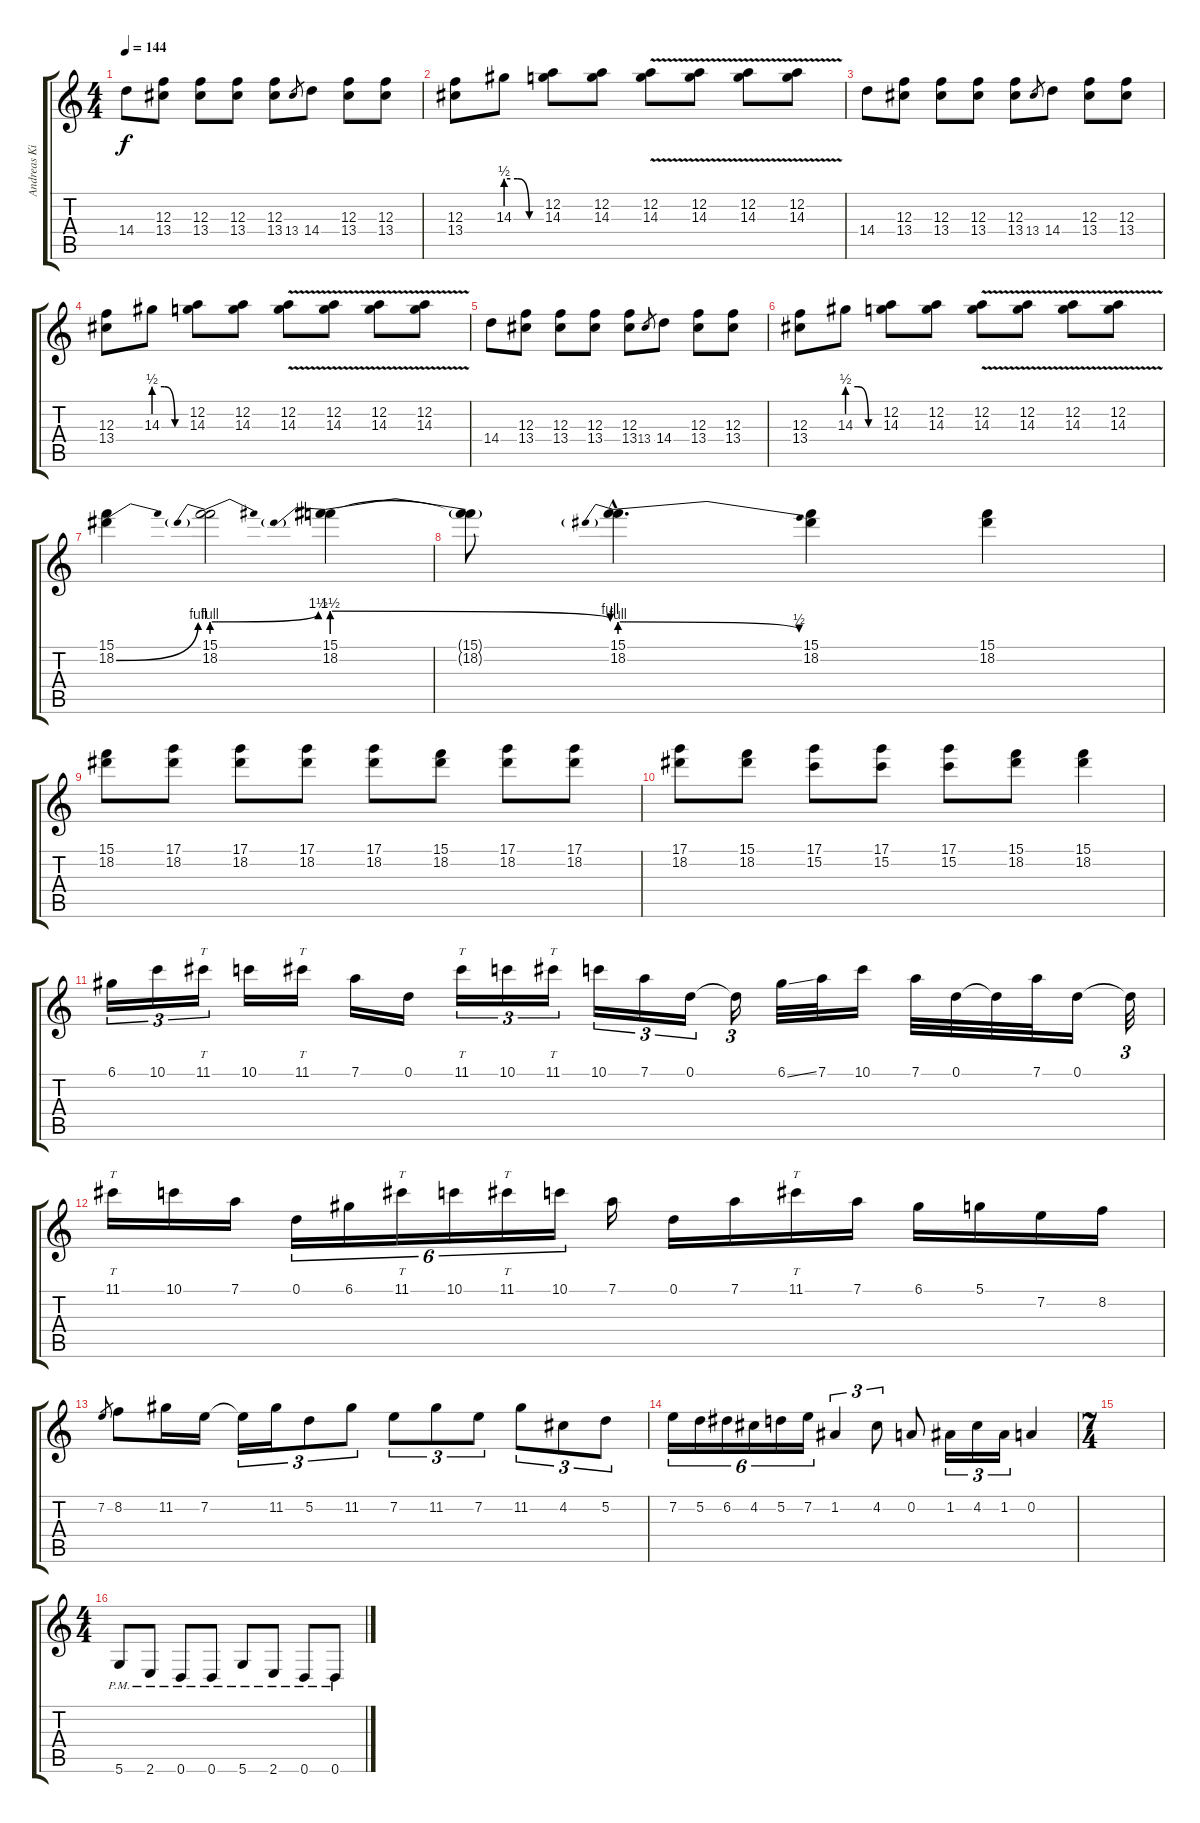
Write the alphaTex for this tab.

\track ("Andreas Kisser" "Andreas Ki") {instrument distortionguitar}
\staff {score tabs}
\tuning (D4 A3 F3 C3 G2 D2) {hide}
\ts (4 4)
\tempo 144
\clef g2
\ks c
14.4.8{dy f} (12.3 13.4).8 (12.3 13.4).8 (12.3 13.4).8 (12.3 13.4).8 13.4.8{gr} 14.4.8 (12.3 13.4).8 (12.3 13.4).8 |
(12.3 13.4).8 14.3{be (custom 0 2 20 2 40 0 60 0)}.8 (12.2 14.3).8 (12.2 14.3).8 (12.2{v} 14.3{v}).8 (12.2{v} 14.3).8 (12.2{v} 14.3{v}).8 (12.2{v} 14.3{v}).8 |
14.4.8 (12.3 13.4).8 (12.3 13.4).8 (12.3 13.4).8 (12.3 13.4).8 13.4.8{gr} 14.4.8 (12.3 13.4).8 (12.3 13.4).8 |
(12.3 13.4).8 14.3{be (custom 0 2 20 2 40 0 60 0)}.8 (12.2 14.3).8 (12.2 14.3).8 (12.2{v} 14.3{v}).8 (12.2{v} 14.3).8 (12.2{v} 14.3{v}).8 (12.2{v} 14.3{v}).8 |
14.4.8 (12.3 13.4).8 (12.3 13.4).8 (12.3 13.4).8 (12.3 13.4).8 13.4.8{gr} 14.4.8 (12.3 13.4).8 (12.3 13.4).8 |
(12.3 13.4).8 14.3{be (custom 0 2 20 2 40 0 60 0)}.8 (12.2 14.3).8 (12.2 14.3).8 (12.2{v} 14.3{v}).8 (12.2{v} 14.3).8 (12.2{v} 14.3{v}).8 (12.2{v} 14.3{v}).8 |
(15.1 18.2{be (bend 0 0 60 4)}).4 (15.1 18.2{be (prebendbend 0 4 60 6)}).2 (15.1 18.2{be (prebendrelease 0 6 60 4)}).4 |
(15.1{t} 18.2{t}).8 (15.1{hac} 18.2{be (prebendrelease 0 4 60 2) hac}).4{d} (15.1 18.2).4 (15.1 18.2).4 |
(15.1 18.2).8 (17.1 18.2).8 (17.1 18.2).8 (17.1 18.2).8 (17.1 18.2).8 (15.1 18.2).8 (17.1 18.2).8 (17.1 18.2).8 |
(17.1 18.2).8 (15.1 18.2).8 (17.1 15.2).8 (17.1 15.2).8 (17.1 15.2).8 (15.1 18.2).8 (15.1 18.2).4 |
6.1.16{tu (3 2)} 10.1.16{tu (3 2)} 11.1.16{tt tu (3 2)} 10.1.16 11.1.16{tt} 7.1.16 0.1.16 11.1.16{tt tu (3 2)} 10.1.16{tu (3 2)} 11.1.16{tt tu (3 2)} 10.1.16{tu (3 2)} 7.1.16{tu (3 2)} 0.1.16{tu (3 2)} 0.1{t}.16{tu (3 2)} 6.1{ss}.32 7.1.32 10.1.16 7.1.32 0.1.32 0.1{t}.32 7.1.32 0.1.16 0.1{t}.32{tu (3 2)} |
11.1.16{tt} 10.1.16 7.1.16 0.1.16{tu (6 4)} 6.1.16{tu (6 4)} 11.1.16{tt tu (6 4)} 10.1.16{tu (6 4)} 11.1.16{tt tu (6 4)} 10.1.16{tu (6 4)} 7.1.16 0.1.16 7.1.16 11.1.16{tt} 7.1.16 6.1.16 5.1.16 7.2.16 8.2.16 |
7.2.8{gr} 8.2.8 11.2.16 7.2.16 7.2{t}.16{tu (3 2)} 11.2.16{tu (3 2)} 5.2.8{tu (3 2)} 11.2.8{tu (3 2)} 7.2.8{tu (3 2)} 11.2.8{tu (3 2)} 7.2.8{tu (3 2)} 11.2.8{tu (3 2)} 4.2.8{tu (3 2)} 5.2.8{tu (3 2)} |
7.2.16{tu (6 4)} 5.2.16{tu (6 4)} 6.2.16{tu (6 4)} 4.2.16{tu (6 4)} 5.2.16{tu (6 4)} 7.2.16{tu (6 4)} 1.2.4{tu (3 2)} 4.2.8{tu (3 2)} 0.2.8 1.2.16{tu (3 2)} 4.2.16{tu (3 2)} 1.2.16{tu (3 2)} 0.2.4 |
\ts (7 4)
|
\ts (4 4)
5.6{pm}.8 2.6{pm}.8 0.6{pm}.8 0.6{pm}.8 5.6{pm}.8 2.6{pm}.8 0.6{pm}.8 0.6{pm}.8
